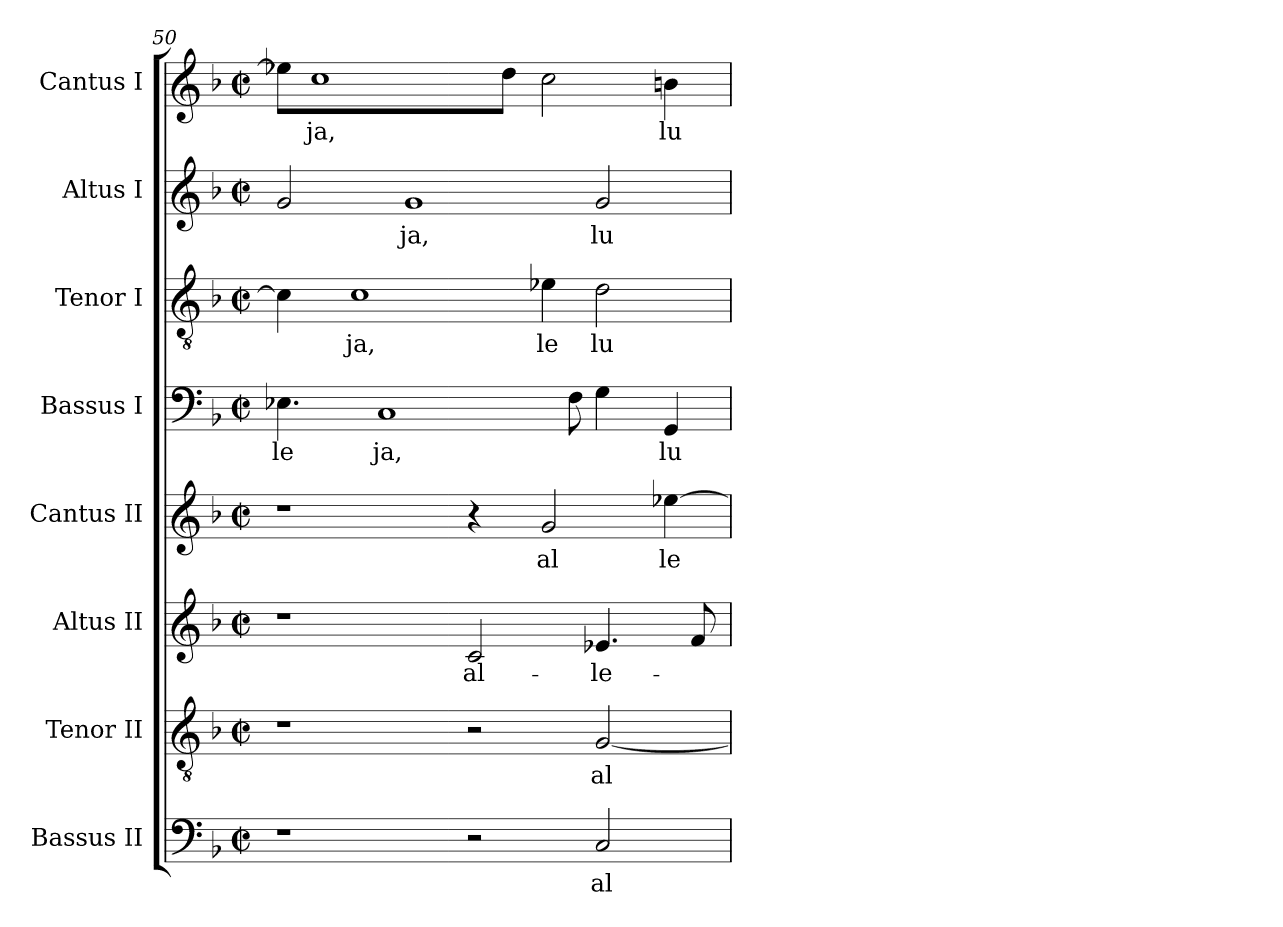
**kern	**text	**kern	**text	**kern	**text	**kern	**text	**kern	**text	**kern	**text	**kern	**text	**kern	**text
*part8	*part8	*part7	*part7	*part6	*part6	*part5	*part5	*part4	*part4	*part3	*part3	*part2	*part2	*part1	*part1
*staff8	*staff8	*staff7	*staff7	*staff6	*staff6	*staff5	*staff5	*staff4	*staff4	*staff3	*staff3	*staff2	*staff2	*staff1	*staff1
*I"Bassus II	*	*I"Tenor II	*	*I"Altus II	*	*I"Cantus II	*	*I"Bassus I	*	*I"Tenor I	*	*I"Altus I	*	*I"Cantus I	*
!!LO:PB:g=z
*clefF4	*	*clefGv2	*	*clefG2	*	*clefG2	*	*clefF4	*	*clefGv2	*	*clefG2	*	*clefG2	*
*k[b-]	*	*k[b-]	*	*k[b-]	*	*k[b-]	*	*k[b-]	*	*k[b-]	*	*k[b-]	*	*k[b-]	*
*F:	*	*F:	*	*F:	*	*F:	*	*F:	*	*F:	*	*F:	*	*F:	*
*M2/2	*	*M2/2	*	*M2/2	*	*M2/2	*	*M2/2	*	*M2/2	*	*M2/2	*	*M2/2	*
*met(c|)	*	*met(c|)	*	*met(c|)	*	*met(c|)	*	*met(c|)	*	*met(c|)	*	*met(c|)	*	*met(c|)	*
=50	=50	=50	=50	=50	=50	=50	=50	=50	=50	=50	=50	=50	=50	=50	=50
!	!	!	!	!	!	!	!	!	!LO:LY:b:cj	!	!	!	!	!	!
*	*	*	*	*	*	*	*	*	*	*^	*	*	*	*^	*
*	*	*	*	*	*	*	*	*	*	*	*^	*	*	*	*	*	*
1r	.	1r	.	1r	.	1r	.	4.E-X\	le	4c\]	32ryy	8ryy	.	2g/	.	8ee-X\L]	8..ryy	.
.	.	.	.	.	.	.	.	.	.	.	1ryy	.	.	.	.	.	.	.
!	!	!	!	!	!	!	!	!	!	!	!	!	!	!	!	!	!	!LO:LY:b:cj
.	.	.	.	.	.	.	.	.	.	.	.	64ryy	.	.	.	1cc	.	-ja,
.	.	.	.	.	.	.	.	.	.	.	.	1ryy	.	.	.	.	.	.
.	.	.	.	.	.	.	.	.	.	.	.	.	.	.	.	.	1ryy	.
!	!	!	!	!	!	!	!	!	!	!	!	!	!LO:LY:b:cj	!	!	!	!	!
.	.	.	.	.	.	.	.	.	.	1c	.	.	ja,	.	.	.	.	.
!	!	!	!	!	!	!	!	!	!LO:LY:b:cj	!	!	!	!	!	!	!	!	!
.	.	.	.	.	.	.	.	1C	ja,	.	.	.	.	.	.	.	.	.
!	!	!	!	!	!	!	!	!	!	!	!	!	!	!	!LO:LY:b:cj	!	!	!
.	.	.	.	.	.	.	.	.	.	.	.	.	.	1g	ja,	.	.	.
!	!	!	!	!	!LO:LY:b:cj	!	!	!	!	!	!	!	!	!	!	!	!	!
2r	.	2r	.	2c/	al-	4r	.	.	.	.	.	.	.	.	.	.	.	.
.	.	.	.	.	.	.	.	.	.	.	2ryy	.	.	.	.	.	.	.
.	.	.	.	.	.	.	.	.	.	.	.	.	.	.	.	8dd\J	.	.
.	.	.	.	.	.	.	.	.	.	.	.	2ryy	.	.	.	.	.	.
.	.	.	.	.	.	.	.	.	.	.	.	.	.	.	.	.	2ryy	.
!	!	!	!	!	!	!	!LO:LY:b:cj	!	!	!	!	!	!LO:LY:b:cj	!	!	!	!	!
.	.	.	.	.	.	2g/	al	.	.	4e-X\	.	.	le	.	.	2cc\	.	.
.	.	.	.	.	.	.	.	8F\	.	.	.	.	.	.	.	.	.	.
!	!LO:LY:b:cj	!	!LO:LY:b:cj	!	!LO:LY:b:cj	!	!	!	!	!	!	!	!LO:LY:b:cj	!	!LO:LY:b:cj	!	!	!
2C/	al	[<2G/	al-	4.e-X/	-le-	.	.	4G\	.	2d\	.	.	lu	2g/	-lu	.	.	.
.	.	.	.	.	.	.	.	.	.	.	4...ryy	.	.	.	.	.	.	.
.	.	.	.	.	.	.	.	.	.	.	.	4ryy	.	.	.	.	.	.
.	.	.	.	.	.	.	.	.	.	.	.	.	.	.	.	.	4ryy	.
!	!	!	!	!	!	!	!LO:LY:b:cj	!	!LO:LY:b:cj	!	!	!	!	!	!	!	!	!LO:LY:b:cj
.	.	.	.	.	.	[>4ee-X\	le	4GG/	lu	.	.	.	.	.	.	4bn\	.	-lu-
.	.	.	.	8f/	.	.	.	.	.	.	.	.	.	.	.	.	.	.
.	.	.	.	.	.	.	.	.	.	.	.	16..ryy	.	.	.	.	.	.
.	.	.	.	.	.	.	.	.	.	.	.	.	.	.	.	.	32ryy	.
*	*	*	*	*	*	*	*	*	*	*v	*v	*v	*	*	*	*v	*v	*
=	=	=	=	=	=	=	=	=	=	=	=	=	=	=	=
*-	*-	*-	*-	*-	*-	*-	*-	*-	*-	*-	*-	*-	*-	*-	*-
